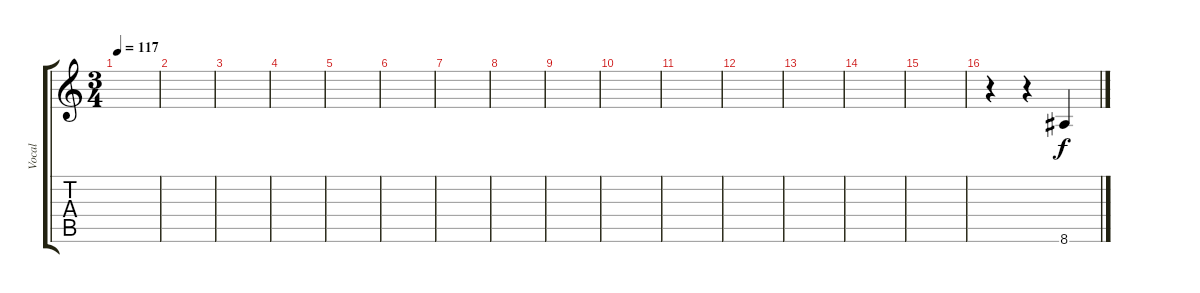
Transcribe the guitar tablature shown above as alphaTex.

\track ("Vocal" "Vocal") {instrument overdrivenguitar}
\staff {score tabs}
\tuning (E4 B3 G3 D3 A2 D2) {hide}
\ts (3 4)
\tempo 117
\clef g2
\ks c
|
|
|
|
|
|
|
|
|
|
|
|
|
|
|
r.4{volume 7} r.4 8.6.4
